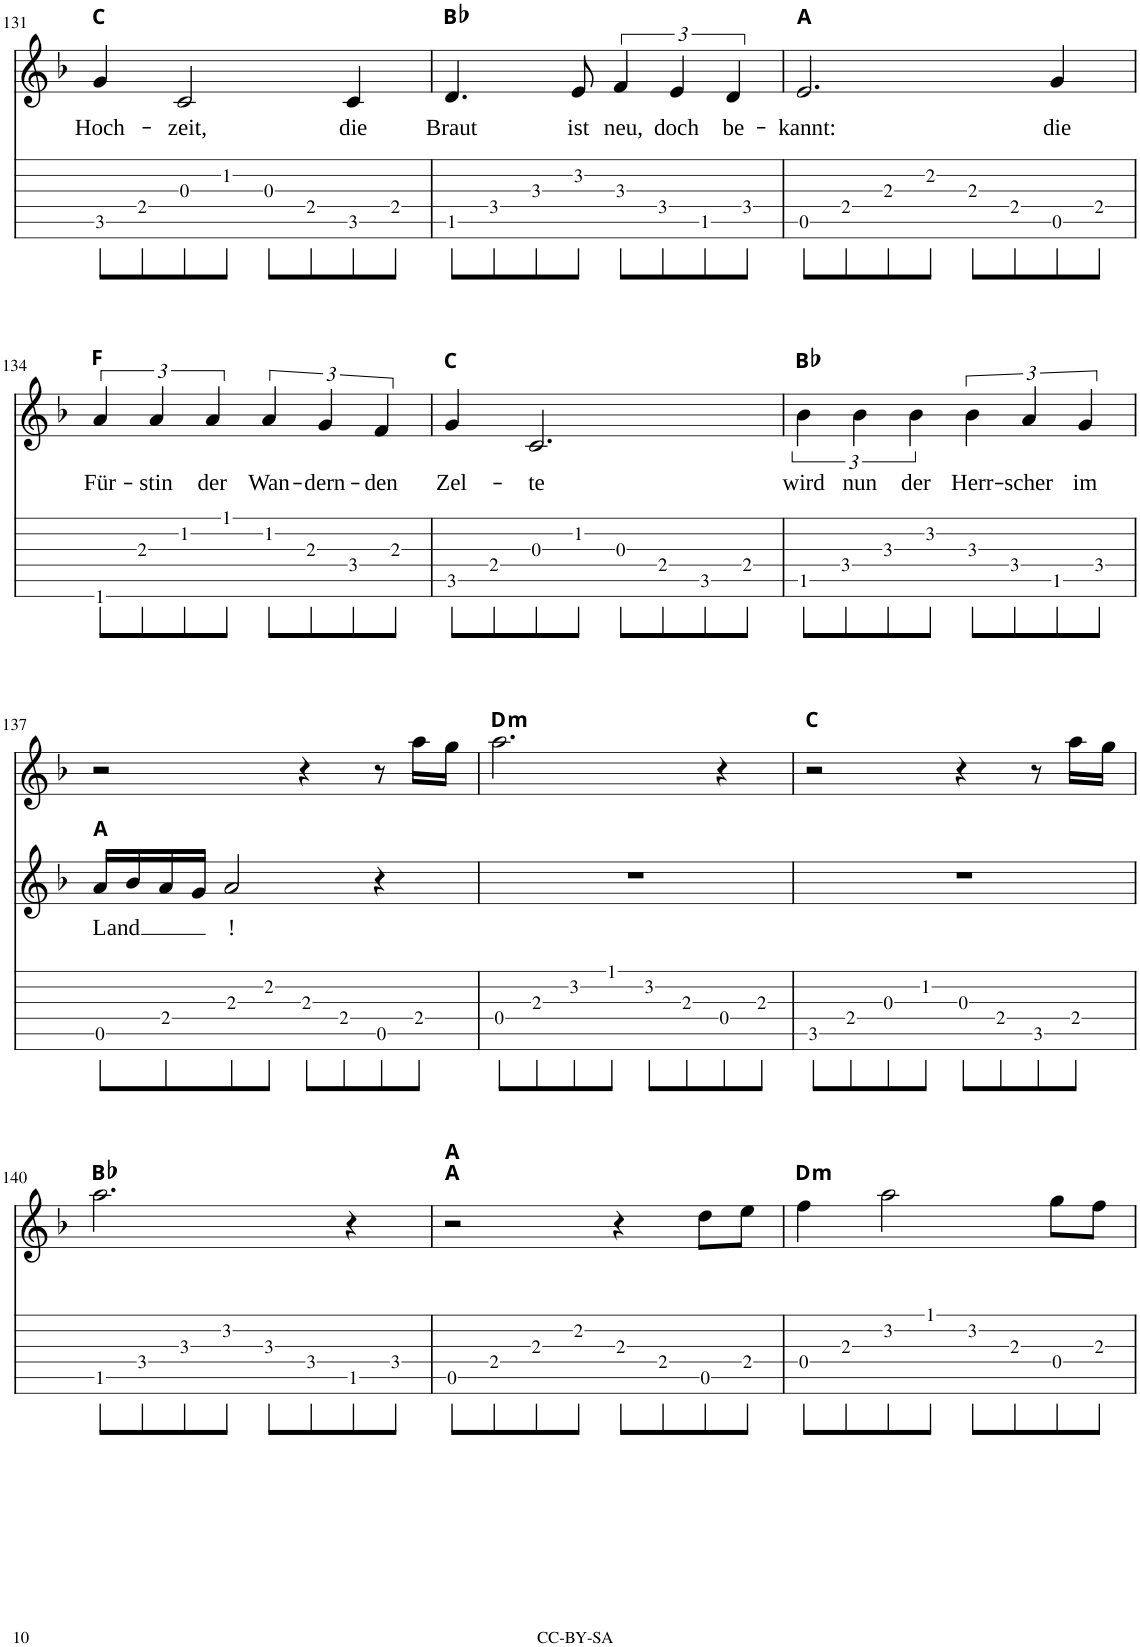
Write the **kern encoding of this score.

**kern	**kern	**text	**harte	**kern	**harte
*part3	*part2	*part2	*part2	*part1	*part1
*staff3	*staff2	*staff2	*	*staff1	*
*I"Klassische Gitarre [Tabulatur]	*I"Voice	*	*	*I"Tenor Recorder	*
*	*	*	*	*I'Rec	*
!!LO:PB:g=z
*	*clefG2	*	*	*clefG2	*
*k[b-]	*k[b-]	*	*	*k[b-]	*
*M4/4	*M4/4	*	*	*M4/4	*
=131	=131	=131	=131	=131	=131
!	!	!LO:LY:b	!	!	!
8C\L	4g/	Hoch-	C:maj	1r	.
8E\	.	.	.	.	.
!	!	!LO:LY:b	!	!	!
8G\	2c/	-zeit,	.	.	.
8c\J	.	.	.	.	.
8G\L	.	.	.	.	.
8E\	.	.	.	.	.
!	!	!LO:LY:b	!	!	!
8C\	4c/	die	.	.	.
8E\J	.	.	.	.	.
=132	=132	=132	=132	=132	=132
!	!	!LO:LY:b	!	!	!
8BB-\L	4.d/	Braut	Bb:maj	1r	.
8F\	.	.	.	.	.
8B-\	.	.	.	.	.
!	!	!LO:LY:b	!	!	!
8d\J	8e/	ist	.	.	.
!	!	!LO:LY:b	!	!	!
8B-\L	6f/	neu,	.	.	.
8F\	.	.	.	.	.
!	!	!LO:LY:b	!	!	!
.	6e/	doch	.	.	.
8BB-\	.	.	.	.	.
!	!	!LO:LY:b	!	!	!
.	6d/	be-	.	.	.
8F\J	.	.	.	.	.
=133	=133	=133	=133	=133	=133
!	!	!LO:LY:b	!	!	!
8AA\L	2.e/	-kannt:	A:maj	1r	.
8E\	.	.	.	.	.
8A\	.	.	.	.	.
8c#\J	.	.	.	.	.
8A\L	.	.	.	.	.
8E\	.	.	.	.	.
!	!	!LO:LY:b	!	!	!
8AA\	4g/	die	.	.	.
8E\J	.	.	.	.	.
!!LO:LB:g=z
=134	=134	=134	=134	=134	=134
!	!	!LO:LY:b	!	!	!
8FF\L	6a/	Für-	F:maj	1r	.
8A\	.	.	.	.	.
!	!	!LO:LY:b	!	!	!
.	6a/	-stin	.	.	.
8c\	.	.	.	.	.
!	!	!LO:LY:b	!	!	!
.	6a/	der	.	.	.
8f\J	.	.	.	.	.
!	!	!LO:LY:b	!	!	!
8c\L	6a/	Wan-	.	.	.
8A\	.	.	.	.	.
!	!	!LO:LY:b	!	!	!
.	6g/	-dern-	.	.	.
8F\	.	.	.	.	.
!	!	!LO:LY:b	!	!	!
.	6f/	-den	.	.	.
8A\J	.	.	.	.	.
=135	=135	=135	=135	=135	=135
!	!	!LO:LY:b	!	!	!
8C\L	4g/	Zel-	C:maj	1r	.
8E\	.	.	.	.	.
!	!	!LO:LY:b	!	!	!
8G\	2.c/	-te	.	.	.
8c\J	.	.	.	.	.
8G\L	.	.	.	.	.
8E\	.	.	.	.	.
8C\	.	.	.	.	.
8E\J	.	.	.	.	.
=136	=136	=136	=136	=136	=136
!	!	!LO:LY:b	!	!	!
8BB-\L	6b-\	wird	Bb:maj	1r	.
8F\	.	.	.	.	.
!	!	!LO:LY:b	!	!	!
.	6b-\	nun	.	.	.
8B-\	.	.	.	.	.
!	!	!LO:LY:b	!	!	!
.	6b-\	der	.	.	.
8d\J	.	.	.	.	.
!	!	!LO:LY:b	!	!	!
8B-\L	6b-\	Herr-	.	.	.
8F\	.	.	.	.	.
!	!	!LO:LY:b	!	!	!
.	6a/	-scher	.	.	.
8BB-\	.	.	.	.	.
!	!	!LO:LY:b	!	!	!
.	6g/	im	.	.	.
8F\J	.	.	.	.	.
!!LO:LB:g=z
=137	=137	=137	=137	=137	=137
!	!	!LO:LY:b	!	!	!
8AA\L	16a/LL	Land	A:maj	2r	.
.	16b-/	.	.	.	.
8E\	16a/	.	.	.	.
.	16g/JJ	.	.	.	.
!	!	!LO:LY:b	!	!	!
8A\	2a/	\!	.	.	.
8c#\J	.	.	.	.	.
8A\L	.	.	.	4r	.
8E\	.	.	.	.	.
8AA\	4r	.	.	8r	.
8E\J	.	.	.	16aa\LL	.
.	.	.	.	16gg\JJ	.
=138	=138	=138	=138	=138	=138
!	!	!	!	!	!LO:H:kt=m
8D\L	1r	.	.	2.aa\	D:min
8A\	.	.	.	.	.
8d\	.	.	.	.	.
8f\J	.	.	.	.	.
8d\L	.	.	.	.	.
8A\	.	.	.	.	.
8D\	.	.	.	4r	.
8A\J	.	.	.	.	.
=139	=139	=139	=139	=139	=139
8C\L	1r	.	.	2r	C:maj
8E\	.	.	.	.	.
8G\	.	.	.	.	.
8c\J	.	.	.	.	.
8G\L	.	.	.	4r	.
8E\	.	.	.	.	.
8C\	.	.	.	8r	.
8E\J	.	.	.	16aa\LL	.
.	.	.	.	16gg\JJ	.
!!LO:LB:g=z
=140	=140	=140	=140	=140	=140
8BB-\L	1r	.	.	2.aa\	Bb:maj
8F\	.	.	.	.	.
8B-\	.	.	.	.	.
8d\J	.	.	.	.	.
8B-\L	.	.	.	.	.
8F\	.	.	.	.	.
8BB-\	.	.	.	4r	.
8F\J	.	.	.	.	.
=141	=141	=141	=141	=141	=141
8AA\L	1r	.	.	2r	A:maj A:maj
8E\	.	.	.	.	.
8A\	.	.	.	.	.
8c#\J	.	.	.	.	.
8A\L	.	.	.	4r	.
8E\	.	.	.	.	.
8AA\	.	.	.	8dd\L	.
8E\J	.	.	.	8ee\J	.
=142	=142	=142	=142	=142	=142
!	!	!	!	!	!LO:H:kt=m
8D\L	1r	.	.	4ff\	D:min
8A\	.	.	.	.	.
8d\	.	.	.	2aa\	.
8f\J	.	.	.	.	.
8d\L	.	.	.	.	.
8A\	.	.	.	.	.
8D\	.	.	.	8gg\L	.
8A\J	.	.	.	8ff\J	.
=	=	=	=	=	=
*-	*-	*-	*-	*-	*-
